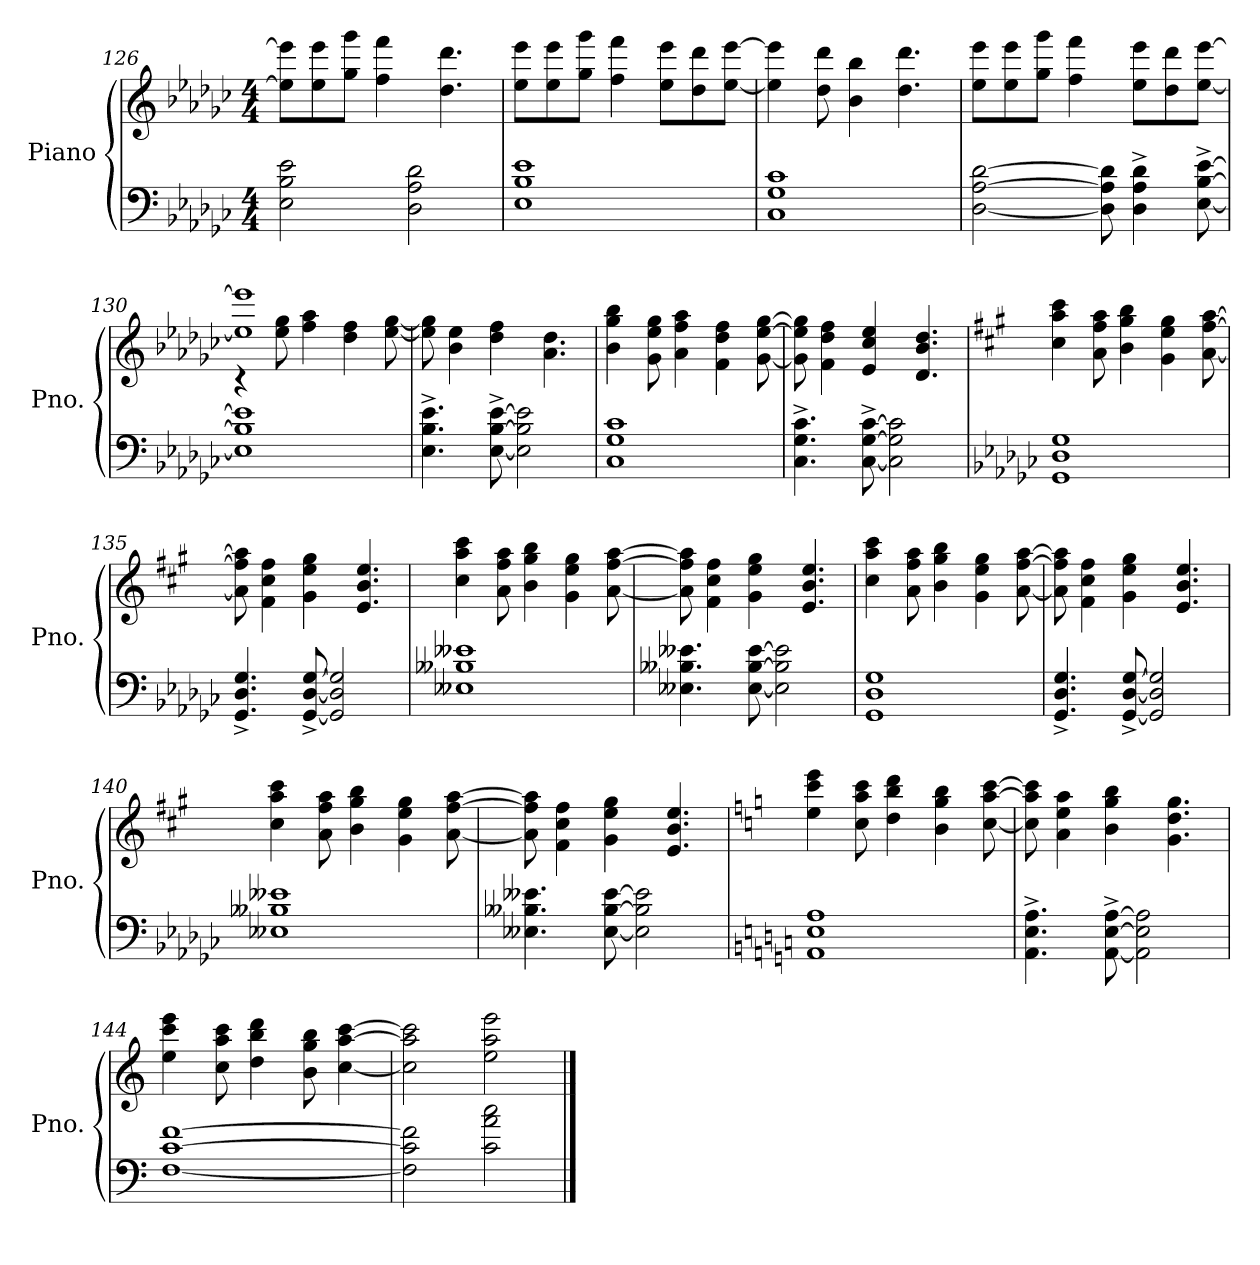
**kern	**kern
*part1	*part1
*staff2	*staff1
*I"Piano	*
*I'Pno.	*
*clefF4	*clefG2
*k[b-e-a-d-g-c-]	*k[b-e-a-d-g-c-]
*G-:	*G-:
*M4/4	*M4/4
=126	=126
2E-\ 2B-\ 2e-\	8ee-\] 8eee-\]L
.	8ee-\ 8eee-\
.	8gg-\ 8ggg-\J
.	4ff\ 4fff\
2D-\ 2A-\ 2d-\	.
.	4.dd-\ 4.ddd-\
=127	=127
1E- 1B- 1e-	8ee-\ 8eee-\L
.	8ee-\ 8eee-\
.	8gg-\ 8ggg-\J
.	4ff\ 4fff\
.	8ee-\ 8eee-\L
.	8dd-\ 8ddd-\
.	[8ee-\ [8eee-\J
=128	=128
1C- 1G- 1c-	4ee-\] 4eee-\]
.	8dd-\ 8ddd-\
.	4b-\ 4bb-\
.	4.dd-\ 4.ddd-\
=129	=129
[2D-\ [2A-\ [2d-\	8ee-\ 8eee-\L
.	8ee-\ 8eee-\
.	8gg-\ 8ggg-\J
.	4ff\ 4fff\
8D-\] 8A-\] 8d-\]	.
4D-\^ 4A-\^ 4d-\^	8ee-\ 8eee-\L
.	8dd-\ 8ddd-\
[8E-\^ [8B-\^ [8e-\^	[8ee-\ [8eee-\J
!!LO:LB:g=z
=130	=130
*	*^
1E-] 1B-] 1e-]	1ee-] 1eee-]	4rc
.	.	8ee-\ 8gg-\
.	.	4ff\ 4aa-\
.	.	4dd-\ 4ff\
.	.	[8ee-\ [8gg-\
=131	=131	=131
4.E-\^ 4.B-\^ 4.e-\^	1ryy	8ee-\] 8gg-\]
.	.	4b-\ 4ee-\
[8E-\^ [8B-\^ [8e-\^	.	4dd-\ 4ff\
2E-\] 2B-\] 2e-\]	.	.
.	.	4.a-\ 4.dd-\
*	*v	*v
=132	=132
1C- 1G- 1c-	4b-\ 4gg-\ 4bb-\
.	8g-\ 8ee-\ 8gg-\
.	4a-\ 4ff\ 4aa-\
.	4f\ 4dd-\ 4ff\
.	[8g-\ [8ee-\ [8gg-\
=133	=133
4.C-\^ 4.G-\^ 4.c-\^	8g-\] 8ee-\] 8gg-\]
.	4f\ 4dd-\ 4ff\
[8C-\^ [8G-\^ [8c-\^	4e-/ 4cc-/ 4ee-/
2C-\] 2G-\] 2c-\]	.
.	4.d-/ 4.b-/ 4.dd-/
=134	=134
*	*k[f#c#g#]
*	*A:
1GG- 1D- 1G-	4cc#\ 4aa\ 4ccc#\
.	8a\ 8ff#\ 8aa\
.	4b\ 4gg#\ 4bb\
.	4g#\ 4ee\ 4gg#\
.	[8a\ [8ff#\ [8aa\
=135	=135
4.GG-/^ 4.D-/^ 4.G-/^	8a\] 8ff#\] 8aa\]
.	4f#\ 4cc#\ 4ff#\
[8GG-/^ [8D-/^ [8G-/^	4g#\ 4ee\ 4gg#\
2GG-/] 2D-/] 2G-/]	.
.	4.e/ 4.b/ 4.ee/
!!LO:PB:g=z
=136	=136
1E--X 1B--X 1e--X	4cc#\ 4aa\ 4ccc#\
.	8a\ 8ff#\ 8aa\
.	4b\ 4gg#\ 4bb\
.	4g#\ 4ee\ 4gg#\
.	[8a\ [8ff#\ [8aa\
=137	=137
4.E--X\ 4.B--X\ 4.e--X\	8a\] 8ff#\] 8aa\]
.	4f#\ 4cc#\ 4ff#\
[8E--\ [8B--\ [8e--\	4g#\ 4ee\ 4gg#\
2E--\] 2B--\] 2e--\]	.
.	4.e/ 4.b/ 4.ee/
=138	=138
1GG- 1D- 1G-	4cc#\ 4aa\ 4ccc#\
.	8a\ 8ff#\ 8aa\
.	4b\ 4gg#\ 4bb\
.	4g#\ 4ee\ 4gg#\
.	[8a\ [8ff#\ [8aa\
=139	=139
4.GG-/^ 4.D-/^ 4.G-/^	8a\] 8ff#\] 8aa\]
.	4f#\ 4cc#\ 4ff#\
[8GG-/^ [8D-/^ [8G-/^	4g#\ 4ee\ 4gg#\
2GG-/] 2D-/] 2G-/]	.
.	4.e/ 4.b/ 4.ee/
=140	=140
1E--X 1B--X 1e--X	4cc#\ 4aa\ 4ccc#\
.	8a\ 8ff#\ 8aa\
.	4b\ 4gg#\ 4bb\
.	4g#\ 4ee\ 4gg#\
.	[8a\ [8ff#\ [8aa\
!!LO:LB:g=z
=141	=141
4.E--X\ 4.B--X\ 4.e--X\	8a\] 8ff#\] 8aa\]
.	4f#\ 4cc#\ 4ff#\
[8E--\ [8B--\ [8e--\	4g#\ 4ee\ 4gg#\
2E--\] 2B--\] 2e--\]	.
.	4.e/ 4.b/ 4.ee/
=142	=142
*k[]	*k[]
*C:	*C:
1AA 1E 1A	4ee\ 4ccc\ 4eee\
.	8cc\ 8aa\ 8ccc\
.	4dd\ 4bb\ 4ddd\
.	4b\ 4gg\ 4bb\
.	[8cc\ [8aa\ [8ccc\
=143	=143
4.AA\^ 4.E\^ 4.A\^	8cc\] 8aa\] 8ccc\]
.	4a\ 4ee\ 4aa\
[8AA\^ [8E\^ [8A\^	4b\ 4gg\ 4bb\
2AA\] 2E\] 2A\]	.
.	4.g\ 4.dd\ 4.gg\
=144	=144
[1F [1c [1f	4ee\ 4ccc\ 4eee\
.	8cc\ 8aa\ 8ccc\
.	4dd\ 4bb\ 4ddd\
.	8b\ 8gg\ 8bb\
.	[4cc\ [4aa\ [4ccc\
=145	=145
2F\] 2c\] 2f\]	2cc\] 2aa\] 2ccc\]
2c\ 2a\ 2cc\	2ee\ 2aa\ 2eee\
==	==
*-	*-
